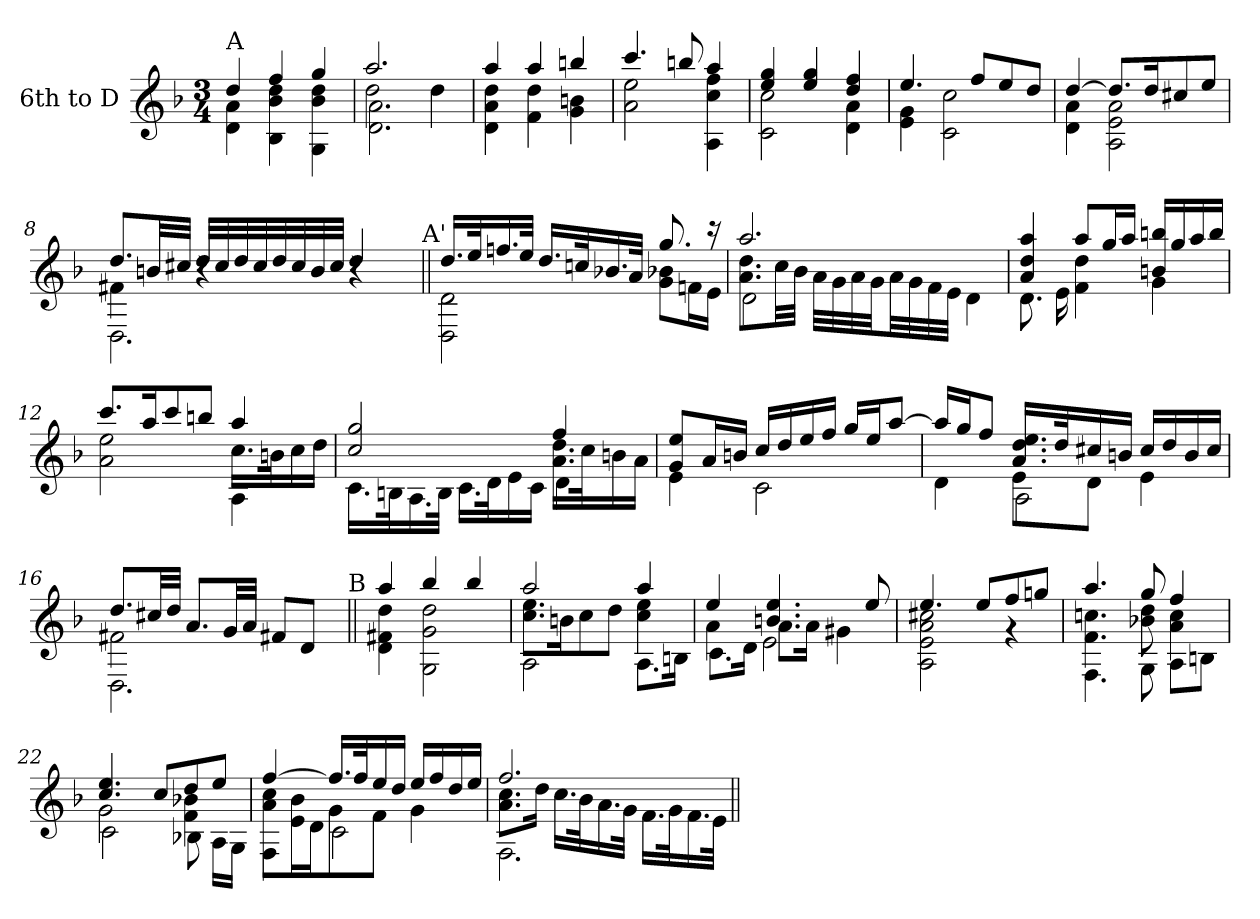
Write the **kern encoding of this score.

**kern
*part1
*staff1
*I"6th to D
!!LO:PB:g=z
*clefG2
*ITrd7c12
*k[b-]
*F:
*M3/4
*MM60
=1
*^
!LO:TX:a:t=A	!
4di/	4Di\ 4Ai
4fi/	4BB-i\ 4B-i 4di
4gi/	4GGi\ 4B-i 4di
=2	=2
*	*^
2.ai/	2di\	2.Di\ 2.Ai
.	4di\	.
*	*v	*v
=3	=3
4ai/	4Di\ 4Ai 4di
4ai/	4Fi\ 4di
4bni/	4Gi\ 4Bni
=4	=4
4.cci/	2Ai\ 2ei
8bni/	.
4ai/	4AAi\ 4ci 4fi
=5	=5
4ei/ 4gi	2Ci\ 2ci
4ei/ 4gi	.
4di/ 4fi	4Di\ 4Ai
=6	=6
4.ei/	4Ei\ 4Gi
.	2Ci\ 2ci
8fi/L	.
8ei/	.
8di/J	.
!!LO:LB:g=z	!!
=7	=7
[>4di/	4Di\ 4Ai
8.di/L]	2AAi\ 2Ei 2Ai
16di/k	.
8c#Xi/	.
8ei/J	.
=8	=8
*^	*^
8.di/L	4F#Xi\	2.DDi\	2ryy
32Bni/LL	.	.	.
32c#Xi/JJJ	.	.	.
32di/LLL	4r	.	.
32c#i/	.	.	.
32di/	.	.	.
32c#i/	.	.	.
32di/	.	.	.
32c#i/	.	.	.
32Bi/	.	.	.
32c#i/JJJ	.	.	.
4di/	4r	.	8ryy
.	.	.	16ryy
.	.	.	32ryy
.	.	.	64ryy
.	.	.	128...ryy
!	!	!	!LO:TX:a:t=A'
.	.	.	1024ryy
*	*v	*v	*v
=9||	=9||
16.di/LL	2DDi\ 2Di
32ei/k	.
16.fni/	.
32ei/JJk	.
16.di/LL	.
32cni/k	.
16.B-Xi/	.
32Ai/JJk	.
8.gi/	8Gi\ 8B-XiL
.	16Fni\L
16r	16Ei\JJ
!!LO:LB:g=z	!!
=10	=10
*	*^
2.ai/	8.Ai\ 8.diL	2Di\
.	32ci\LL	.
.	32B-i\JJJ	.
.	32Ai\LLL	.
.	32Gi\	.
.	32Ai\	.
.	32Gi\JJ	.
.	32Ai\LL	.
.	32Gi\	.
.	32Fi\	.
.	32Ei\JJJ	.
.	4Di\	4ryy
*	*v	*v
=11	=11
4Ai/ 4di 4ai	8.Di\
.	16Ei\
8ai/L	4Fi\ 4di
16gi/L	.
16ai/JJ	.
16Bni/ 16bniLL	4Gi\
16gi/	.
16ai/	.
16bi/JJ	.
=12	=12
*	*^
8.cci/L	2Ai\ 2ei	2ryy
16ai/k	.	.
8cci/	.	.
8bni/J	.	.
4ai/	16.ci\LL	4AAi\
.	32Bni\k	.
.	16ci\	.
.	16di\JJ	.
!!LO:LB:g=z	!!	!!
=13	=13	=13
2ci/ 2gi	16.Ci\LL	2ryy
.	32BBni\k	.
.	16.AAi\	.
.	32BBi\JJk	.
.	16.Ci\LL	.
.	32Di\k	.
.	16Ei\	.
.	16Ci\JJ	.
4fi/	16.Ai\ 16.diLL	4Di\
.	32ci\k	.
.	16Bni\	.
.	16Ai\JJ	.
*	*v	*v
=14	=14
8Gi/ 8eiL	4Ei\
16Ai/L	.
16Bni/JJ	.
16ci/LL	2Ci\
16di/	.
16ei/	.
16fi/JJ	.
16gi/LL	.
16ei/J	.
[>8ai/J	.
=15	=15
*	*^
16ai/LL]	4Di\	4ryy
16gi/J	.	.
8fi/J	.	.
16.Ai/ 16.di 16.eiLL	8Ei\L	2AAi\
32di/k	.	.
16c#Xi/	8Di\J	.
16Bni/JJ	.	.
16c#i/LL	4Ei\	.
16di/	.	.
16Bi/	.	.
16c#i/JJ	.	.
!!LO:LB:g=z	!!	!!
=16	=16	=16
*	*	*^
8.di/L	2F#Xi\	2.DDi\	2ryy
32c#Xi/LL	.	.	.
32di/JJJ	.	.	.
8.Ai/L	.	.	.
32Gi/LL	.	.	.
32Ai/JJJ	.	.	.
8F#Xi/L	4ryy	.	8ryy
8Di/J	.	.	16ryy
.	.	.	32ryy
.	.	.	64ryy
.	.	.	128...ryy
!	!	!	!LO:TX:a:t=B
.	.	.	1024ryy
*	*v	*v	*v
=17||	=17||
4ai/	4Di\ 4F#Xi 4di
4b-i/	2GGi\ 2Gi 2di
4b-i/	.
=18	=18
*	*^
2ai/	8.ci\ 8.eiL	2AAi\
.	16Bni\k	.
.	8ci\	.
.	8di\J	.
4ai/	4ci\ 4ei	8.AAi\L
.	.	16BBni\Jk
=19	=19	=19
4ei/	4Ai\	8.Ci\L
.	.	16Di\Jk
4.Bni/ 4.ei	8.Ai\L	2Ei\
.	16Ai\Jk	.
.	4G#Xi\	.
8ei/	.	.
*	*v	*v
=20	=20
4.ei/	2AAi\ 2Ei 2Ai 2c#Xi
8ei/L	.
8fi/	4r
8gni/J	.
!!LO:LB:g=z	!!
=21	=21
*	*^
4.ai/	4.Fi\ 4.cni	4.FFi\
8gi/	8B-Xi\ 8di	8GGi\
4fi/	4Ai\ 4ci	8AAi\L
.	.	8BBni\J
=22	=22	=22
4.ci/ 4.ei	2Gi\	2Ci\
8ci/L	.	.
8di/	4Fi\ 4B-Xi	8BB-Xi\
8ei/J	.	16AAi\LL
.	.	16GGi\JJ
=23	=23	=23
[>4fi/	8Ai\ 8ciL	4FFi\
.	16Ei\ 16B-iL	.
.	16Di\J	.
16.fi/LL]	8Gi\	2Ci\
32fi/k	.	.
16ei/	8Fi\J	.
16di/JJ	.	.
16ei/LL	4Gi\	.
16fi/	.	.
16di/	.	.
16ei/JJ	.	.
=24	=24	=24
2.fi/	8.Ai\ 8.ciL	2.FFi\
.	16di\Jk	.
.	16.ci\LL	.
.	32B-i\k	.
.	16.Ai\	.
.	32Gi\JJk	.
.	16.Fi\LL	.
.	32Gi\k	.
.	16.Fi\	.
.	32Ei\JJk	.
*v	*v	*v
=||
*-
